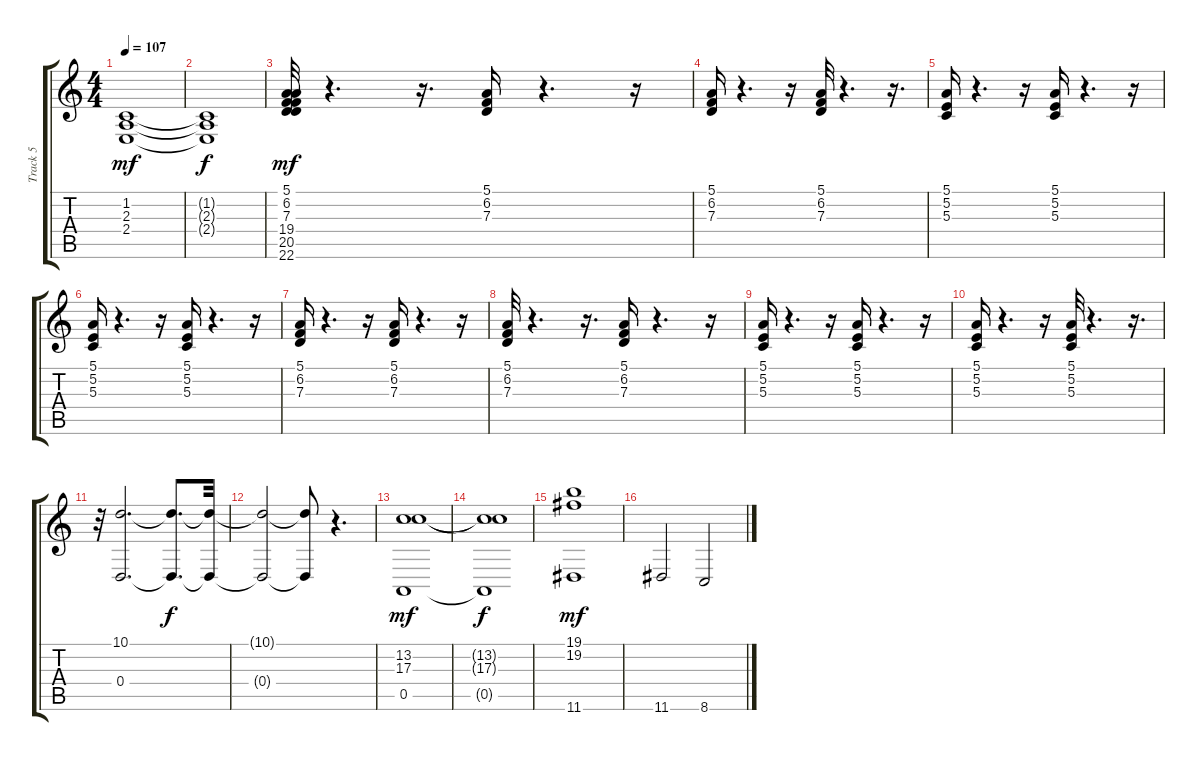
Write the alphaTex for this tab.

\track ("Track 5" "Track 5") {instrument stringensemble1}
\staff {score tabs}
\tuning (E4 B3 G3 D3 A2 E2) {hide}
\ts (4 4)
\tempo 107
\clef g2
\ks c
(1.2 2.3 2.4).1{dy mf} |
(1.2{t} 2.3{t} 2.4{t}).1{dy f} |
(5.1 6.2 7.3 19.4 20.5 22.6).32{dy mf} r.4{d} r.16{d} (5.1 6.2 7.3).16 r.4{d} r.16 |
(5.1 6.2 7.3).16 r.4{d} r.16 (5.1 6.2 7.3).32 r.4{d} r.16{d} |
(5.1 5.2 5.3).16 r.4{d} r.16 (5.1 5.2 5.3).16 r.4{d} r.16 |
(5.1 5.2 5.3).16 r.4{d} r.16 (5.1 5.2 5.3).16 r.4{d} r.16 |
(5.1 6.2 7.3).16 r.4{d} r.16 (5.1 6.2 7.3).16 r.4{d} r.16 |
(5.1 6.2 7.3).32 r.4{d} r.16{d} (5.1 6.2 7.3).16 r.4{d} r.16 |
(5.1 5.2 5.3).16 r.4{d} r.16 (5.1 5.2 5.3).16 r.4{d} r.16 |
(5.1 5.2 5.3).16 r.4{d} r.16 (5.1 5.2 5.3).32 r.4{d} r.16{d} |
r.32 (10.1 0.4).2{d} (10.1{t} 0.4{t}).8{d dy f} (10.1{t} 0.4{t}).32 |
(10.1{t} 0.4{t}).2 (10.1{t} 0.4{t}).8 r.4{d} |
(13.2 17.3 0.5).1{dy mf volume 16} |
(13.2{t} 17.3{t} 0.5{t}).1{dy f} |
(19.1 19.2 11.6).1{dy mf} |
11.6.2{volume 9} 8.6.2{volume 10}
